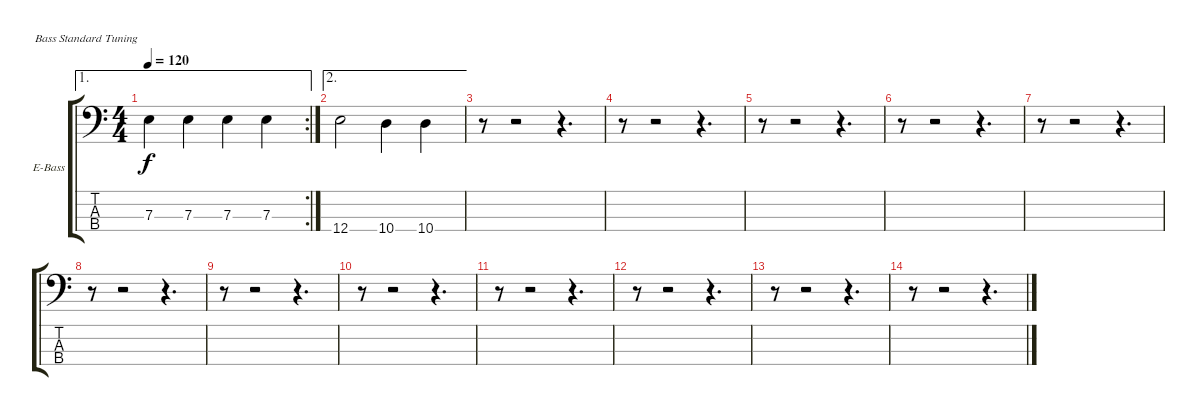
\bracketExtendMode groupsimilarinstruments
\firstSystemTrackNameOrientation horizontal
\otherSystemsTrackNameOrientation horizontal
\track ("Track 3" "E-Bass") {instrument electricbassfinger}
\staff {score tabs}
\tuning (G2 D2 A1 E1)
\ae 1
\rc 2
\ts (4 4)
\tempo 120
\clef f4
\ks c
7.3.4{dy f} 7.3.4 7.3.4 7.3.4 |
\ae 2
12.4.2 10.4.4 10.4.4 |
r.8 r.2 r.4{d} |
r.8 r.2 r.4{d} |
r.8 r.2 r.4{d} |
r.8 r.2 r.4{d} |
r.8 r.2 r.4{d} |
r.8 r.2 r.4{d} |
r.8 r.2 r.4{d} |
r.8 r.2 r.4{d} |
r.8 r.2 r.4{d} |
r.8 r.2 r.4{d} |
r.8 r.2 r.4{d} |
r.8 r.2 r.4{d}
